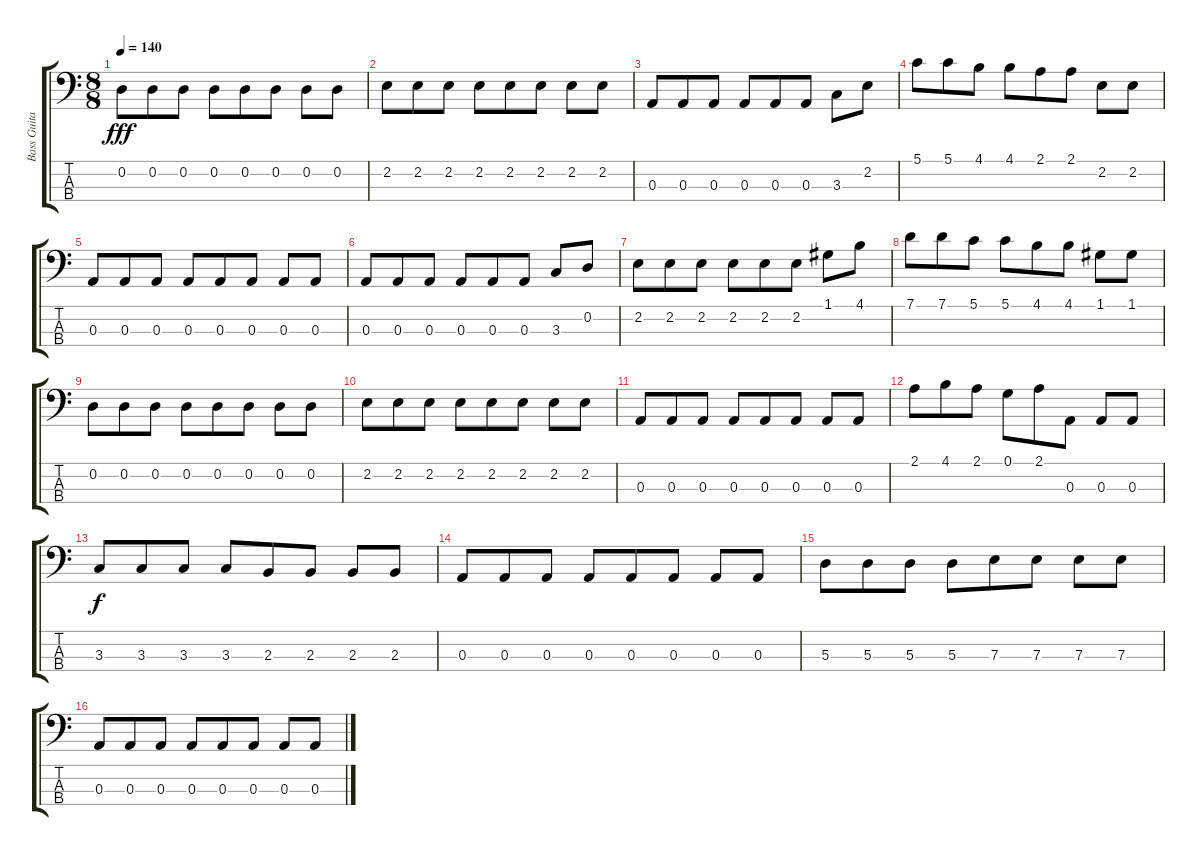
\track ("Bass Guitar" "Bass Guita") {instrument electricbassfinger}
\staff {score tabs}
\tuning (G2 D2 A1 E1) {hide}
\ts (8 8)
\tempo 140
\clef f4
\ks c
0.2.8{dy fff} 0.2.8 0.2.8 0.2.8 0.2.8 0.2.8 0.2.8 0.2.8 |
2.2.8 2.2.8 2.2.8 2.2.8 2.2.8 2.2.8 2.2.8 2.2.8 |
0.3.8 0.3.8 0.3.8 0.3.8 0.3.8 0.3.8 3.3.8 2.2.8 |
5.1.8 5.1.8 4.1.8 4.1.8 2.1.8 2.1.8 2.2.8 2.2.8 |
0.3.8 0.3.8 0.3.8 0.3.8 0.3.8 0.3.8 0.3.8 0.3.8 |
0.3.8 0.3.8 0.3.8 0.3.8 0.3.8 0.3.8 3.3.8 0.2.8 |
2.2.8 2.2.8 2.2.8 2.2.8 2.2.8 2.2.8 1.1.8 4.1.8 |
7.1.8 7.1.8 5.1.8 5.1.8 4.1.8 4.1.8 1.1.8 1.1.8 |
0.2.8 0.2.8 0.2.8 0.2.8 0.2.8 0.2.8 0.2.8 0.2.8 |
2.2.8 2.2.8 2.2.8 2.2.8 2.2.8 2.2.8 2.2.8 2.2.8 |
0.3.8 0.3.8 0.3.8 0.3.8 0.3.8 0.3.8 0.3.8 0.3.8 |
2.1.8 4.1.8 2.1.8 0.1.8 2.1.8 0.3.8 0.3.8 0.3.8 |
3.3.8{dy f} 3.3.8 3.3.8 3.3.8 2.3.8 2.3.8 2.3.8 2.3.8 |
0.3.8 0.3.8 0.3.8 0.3.8 0.3.8 0.3.8 0.3.8 0.3.8 |
5.3.8 5.3.8 5.3.8 5.3.8 7.3.8 7.3.8 7.3.8 7.3.8 |
0.3.8 0.3.8 0.3.8 0.3.8 0.3.8 0.3.8 0.3.8 0.3.8
